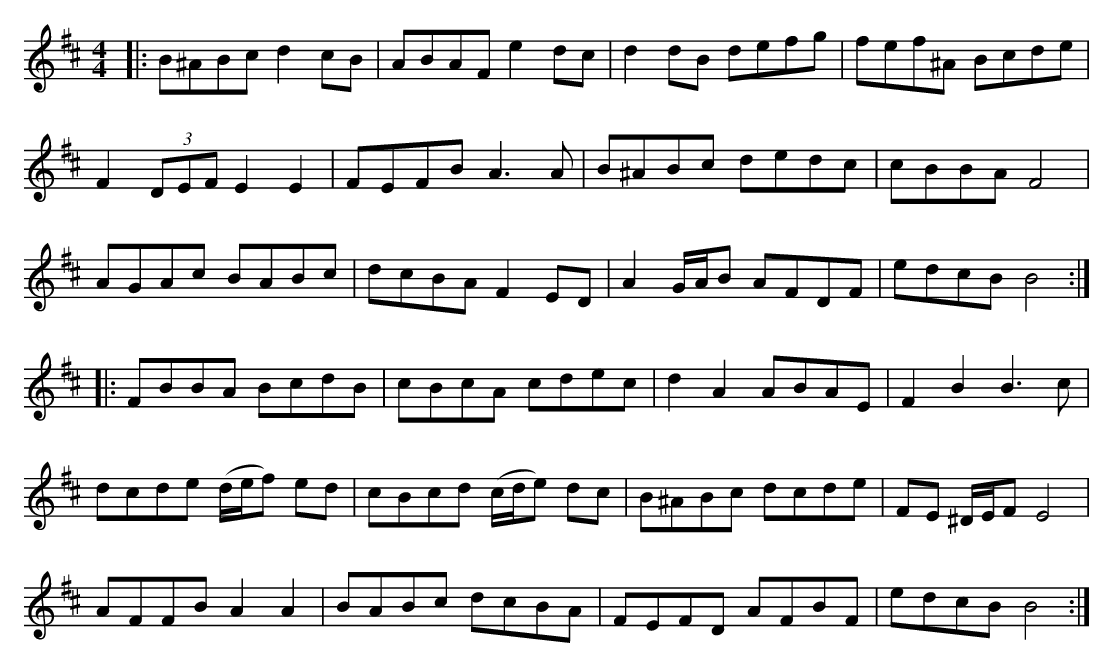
X:1
M:4/4
K:Bmin
|:B^ABc d2 cB|ABAF e2 dc|d2dB defg|fef^A Bcde|
F2 (3DEF E2E2|FEFB A3A|B^ABc dedc|cBBA F4|
AGAc BABc|dcBA F2 ED|A2 G/A/B AFDF|edcB B4:|
|:FBBA BcdB|cBcA cdec|d2A2 ABAE|F2B2 B3c|
dcde (d/e/f) ed|cBcd (c/d/e) dc|B^ABc dcde|FE ^D/E/F E4|
AFFB A2 A2|BABc dcBA|FEFD AFBF|edcB B4:|
